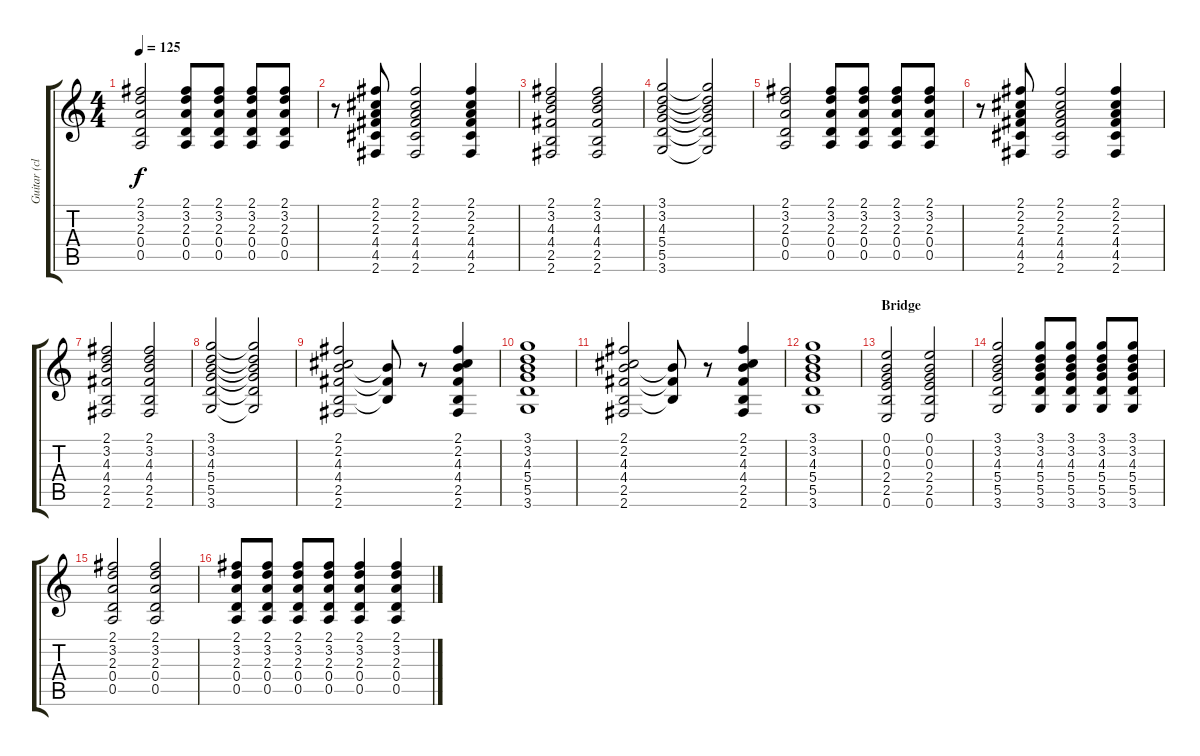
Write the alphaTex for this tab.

\track ("Guitar (clean)" "Guitar (cl") {instrument electricguitarclean}
\staff {score tabs}
\tuning (E4 B3 G3 D3 A2 E2) {hide}
\ts (4 4)
\tempo 125
\clef g2
\ks c
(2.1 3.2 2.3 0.4 0.5).2{dy f} (2.1 3.2 2.3 0.4 0.5).8 (2.1 3.2 2.3 0.4 0.5).8 (2.1 3.2 2.3 0.4 0.5).8 (2.1 3.2 2.3 0.4 0.5).8 |
r.8 (2.1 2.2 2.3 4.4 4.5 2.6).8 (2.1 2.2 2.3 4.4 4.5 2.6).2 (2.1 2.2 2.3 4.4 4.5 2.6).4 |
(2.1 3.2 4.3 4.4 2.5 2.6).2 (2.1 3.2 4.3 4.4 2.5 2.6).2 |
(3.1 3.2 4.3 5.4 5.5 3.6).2 (3.1{t} 3.2{t} 4.3{t} 5.4{t} 5.5{t} 3.6{t}).2 |
(2.1 3.2 2.3 0.4 0.5).2 (2.1 3.2 2.3 0.4 0.5).8 (2.1 3.2 2.3 0.4 0.5).8 (2.1 3.2 2.3 0.4 0.5).8 (2.1 3.2 2.3 0.4 0.5).8 |
r.8 (2.1 2.2 2.3 4.4 4.5 2.6).8 (2.1 2.2 2.3 4.4 4.5 2.6).2 (2.1 2.2 2.3 4.4 4.5 2.6).4 |
(2.1 3.2 4.3 4.4 2.5 2.6).2 (2.1 3.2 4.3 4.4 2.5 2.6).2 |
(3.1 3.2 4.3 5.4 5.5 3.6).2 (3.1{t} 3.2{t} 4.3{t} 5.4{t} 5.5{t} 3.6{t}).2 |
(2.1 2.2 4.3 4.4 2.5 2.6).2 (4.3{t} 4.4{t} 2.5{t}).8 r.8 (2.1 2.2 4.3 4.4 2.5 2.6).4 |
(3.1 3.2 4.3 5.4 5.5 3.6).1 |
(2.1 2.2 4.3 4.4 2.5 2.6).2 (4.3{t} 4.4{t} 2.5{t}).8 r.8 (2.1 2.2 4.3 4.4 2.5 2.6).4 |
(3.1 3.2 4.3 5.4 5.5 3.6).1 |
\section ("" "Bridge")
(0.1 0.2 0.3 2.4 2.5 0.6).2 (0.1 0.2 0.3 2.4 2.5 0.6).2 |
(3.1 3.2 4.3 5.4 5.5 3.6).2 (3.1 3.2 4.3 5.4 5.5 3.6).8 (3.1 3.2 4.3 5.4 5.5 3.6).8 (3.1 3.2 4.3 5.4 5.5 3.6).8 (3.1 3.2 4.3 5.4 5.5 3.6).8 |
(2.1 3.2 2.3 0.4 0.5).2 (2.1 3.2 2.3 0.4 0.5).2 |
(2.1 3.2 2.3 0.4 0.5).8 (2.1 3.2 2.3 0.4 0.5).8 (2.1 3.2 2.3 0.4 0.5).8 (2.1 3.2 2.3 0.4 0.5).8 (2.1 3.2 2.3 0.4 0.5).4 (2.1 3.2 2.3 0.4 0.5).4
